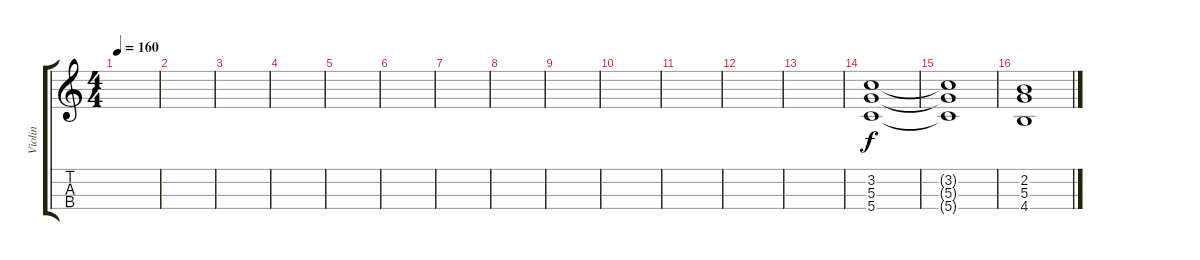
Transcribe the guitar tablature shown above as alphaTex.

\track ("Violin" "Violin") {instrument violin}
\staff {score tabs}
\tuning (E5 A4 D4 G3) {hide}
\ts (4 4)
\tempo 160
\clef g2
\ks c
|
|
|
|
|
|
|
|
|
|
|
|
|
(3.2 5.3 5.4).1 |
(3.2{t} 5.3{t} 5.4{t}).1 |
(2.2 5.3 4.4).1
